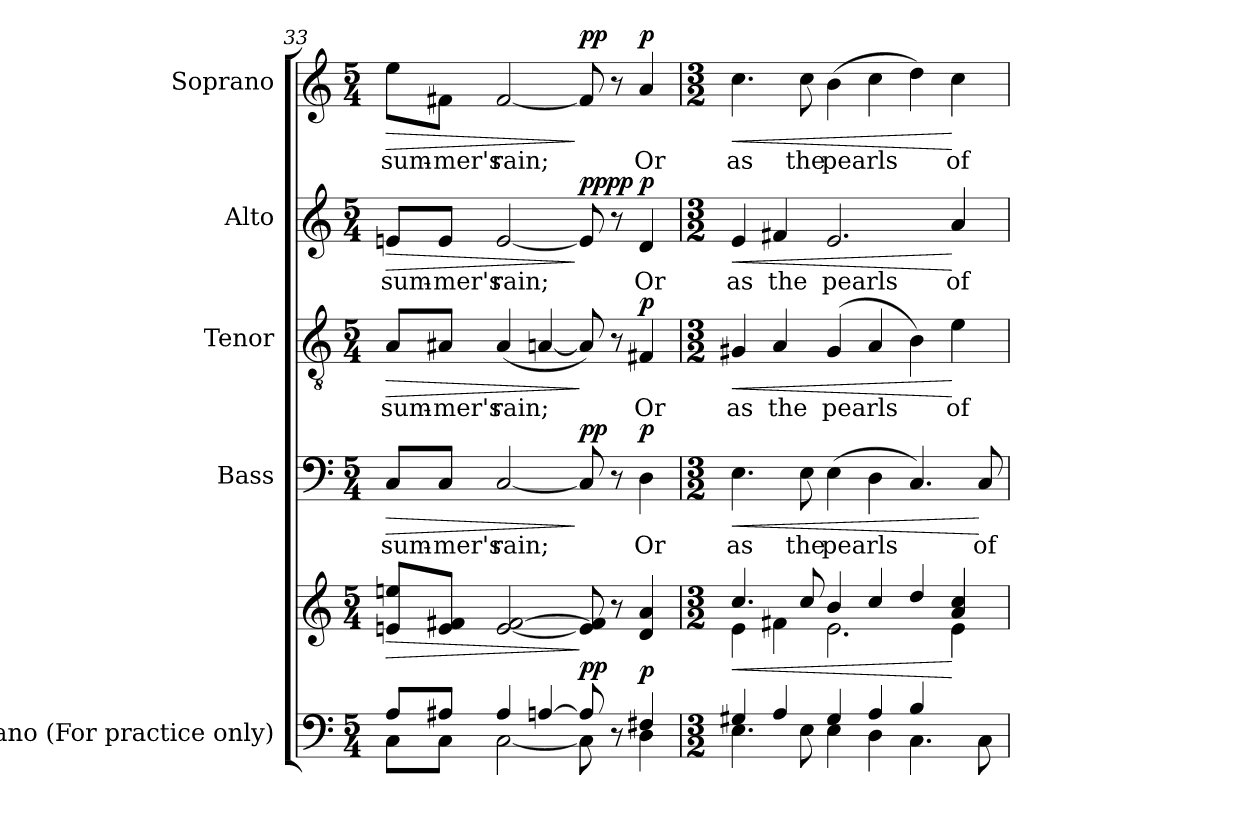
**kern	**kern	**dynam	**kern	**text	**dynam	**kern	**text	**dynam	**kern	**text	**dynam	**kern	**text	**dynam
*part5	*part5	*part5	*part4	*part4	*part4	*part3	*part3	*part3	*part2	*part2	*part2	*part1	*part1	*part1
*staff6	*staff5	*staff5/6	*staff4	*staff4	*staff4	*staff3	*staff3	*staff3	*staff2	*staff2	*staff2	*staff1	*staff1	*staff1
*I"Piano (For practice only)	*	*	*I"Bass	*	*	*I"Tenor	*	*	*I"Alto	*	*	*I"Soprano	*	*
*I'Pno.	*	*	*I'B.	*	*	*I'T.	*	*	*I'A.	*	*	*I'S.	*	*
*clefF4	*clefG2	*	*clefF4	*	*	*clefGv2	*	*	*clefG2	*	*	*clefG2	*	*
*	*	*	*	*	*	*ITrd7c12	*	*	*	*	*	*	*	*
*k[]	*k[]	*	*k[]	*	*	*k[]	*	*	*k[]	*	*	*k[]	*	*
*C:	*C:	*	*C:	*	*	*C:	*	*	*C:	*	*	*C:	*	*
*M5/4	*M5/4	*	*M5/4	*	*	*M5/4	*	*	*M5/4	*	*	*M5/4	*	*
=33	=33	=33	=33	=33	=33	=33	=33	=33	=33	=33	=33	=33	=33	=33
*^	*	*	*	*	*	*	*	*	*	*	*	*	*	*
!	!	!	!LO:HP:b	!	!	!	!	!	!	!	!	!	!	!	!
!	!	!	!	!	!LO:LY:b:color=#000000	!LO:HP:b	!	!	!	!	!	!	!	!	!
!	!	!	!	!	!	!	!	!LO:LY:b:color=#000000	!LO:HP:b	!	!	!	!	!	!
!	!	!	!	!	!	!	!	!	!	!	!LO:LY:b:color=#000000	!LO:HP:b	!	!	!
!	!	!	!	!	!	!	!	!	!	!	!	!	!	!LO:LY:b:color=#000000	!LO:HP:b
8Ai/L	8Ci\L	8eni/ 8eeniL	>	8Ci/L	sum-	>	8AAi/L	sum-	>	8eni/L	sum-	>	8eei\L	sum-	>
!	!	!	!	!	!LO:LY:b:color=#000000	!	!	!	!	!	!	!	!	!	!
!	!	!	!	!	!	!	!	!LO:LY:b:color=#000000	!	!	!	!	!	!	!
!	!	!	!	!	!	!	!	!	!	!	!LO:LY:b:color=#000000	!	!	!	!
!	!	!	!	!	!	!	!	!	!	!	!	!	!	!LO:LY:b:color=#000000	!
8A#Xi/J	8Ci\J	8ei/ 8f#XiJ	.	8Ci/J	-mer's	.	8AA#Xi/J	-mer's	.	8ei/J	-mer's	.	8f#Xi\J	-mer's	.
!	!	!	!	!	!LO:LY:b:color=#000000	!	!	!	!	!	!	!	!	!	!
!	!	!	!	!	!	!	!	!LO:LY:b:color=#000000	!	!	!	!	!	!	!
!	!	!	!	!	!	!	!	!	!	!	!LO:LY:b:color=#000000	!	!	!	!
!	!	!	!	!	!	!	!	!	!	!	!	!	!	!LO:LY:b:color=#000000	!
4A#i/	[<2Ci\	[<2ei/ [>2f#i	.	[<2Ci/	rain;	.	(4AA#i/	rain;	.	[<2ei/	rain;	.	[<2f#i/	rain;	.
[>4Ani/	.	.	.	.	.	.	[<4AAni/	.	.	.	.	.	.	.	.
8Ai/]	8Ci\]	8ei/] 8f#i]	] pp	8Ci/]	.	] pp	8AAi/])	.	]	8ei/]	.	] pp pp	8f#i/]	.	] pp
8ryy	8r	8r	.	8r	.	.	8r	.	.	8r	.	.	8r	.	.
!	!	!	!	!	!LO:LY:b:color=#000000	!	!	!	!	!	!	!	!	!	!
!	!	!	!	!	!	!	!	!LO:LY:b:color=#000000	!	!	!	!	!	!	!
!	!	!	!	!	!	!	!	!	!	!	!LO:LY:b:color=#000000	!	!	!	!
!	!	!	!	!	!	!	!	!	!	!	!	!	!	!LO:LY:b:color=#000000	!
4F#Xi/	4Di\	4di/ 4ai	p	4Di\	Or	p	4FF#Xi/	Or	p	4di/	Or	p	4ai/	Or	p
!!LO:LB:g=z
=34	=34	=34	=34	=34	=34	=34	=34	=34	=34	=34	=34	=34	=34	=34	=34
*M3/2	*	*M3/2	*	*M3/2	*	*	*M3/2	*	*	*M3/2	*	*	*M3/2	*	*
*	*	*^	*	*	*	*	*	*	*	*	*	*	*	*	*
!	!	!	!	!LO:HP:b	!	!	!	!	!	!	!	!	!	!	!	!
!	!	!	!	!	!	!LO:LY:b:color=#000000	!LO:HP:b	!	!	!	!	!	!	!	!	!
!	!	!	!	!	!	!	!	!	!LO:LY:b:color=#000000	!LO:HP:b	!	!	!	!	!	!
!	!	!	!	!	!	!	!	!	!	!	!	!LO:LY:b:color=#000000	!LO:HP:b	!	!	!
!	!	!	!	!	!	!	!	!	!	!	!	!	!	!	!LO:LY:b:color=#000000	!LO:HP:b
4G#Xi/	4.Ei\	4.cci/	4ei\	<	4.Ei\	as	<	4GG#Xi/	as	<	4ei/	as	<	4.cci\	as	<
!	!	!	!	!	!	!	!	!	!LO:LY:b:color=#000000	!	!	!	!	!	!	!
!	!	!	!	!	!	!	!	!	!	!	!	!LO:LY:b:color=#000000	!	!	!	!
4Ai/	.	.	4f#Xi\	.	.	.	.	4AAi/	the	.	4f#Xi/	the	.	.	.	.
!	!	!	!	!	!	!LO:LY:b:color=#000000	!	!	!	!	!	!	!	!	!	!
!	!	!	!	!	!	!	!	!	!	!	!	!	!	!	!LO:LY:b:color=#000000	!
.	8Ei\	8cci/	.	.	8Ei\	the	.	.	.	.	.	.	.	8cci\	the	.
!	!	!	!	!	!	!LO:LY:b:color=#000000	!	!	!	!	!	!	!	!	!	!
!	!	!	!	!	!	!	!	!	!LO:LY:b:color=#000000	!	!	!	!	!	!	!
!	!	!	!	!	!	!	!	!	!	!	!	!LO:LY:b:color=#000000	!	!	!	!
!	!	!	!	!	!	!	!	!	!	!	!	!	!	!	!LO:LY:b:color=#000000	!
4G#i/	4Ei\	4bi/	2.ei\	.	(4Ei\	pearls	.	(4GG#i/	pearls	.	2.ei/	pearls	.	(4bi\	pearls	.
4Ai/	4Di\	4cci/	.	.	4Di\	.	.	4AAi/	.	.	.	.	.	4cci\	.	.
4Bi/	4.Ci\	4ddi/	.	.	4.Ci/)	.	.	4BBi\)	.	.	.	.	.	4ddi\)	.	.
!	!	!	!	!	!	!	!	!	!LO:LY:b:color=#000000	!	!	!	!	!	!	!
!	!	!	!	!	!	!	!	!	!	!	!	!LO:LY:b:color=#000000	!	!	!	!
!	!	!	!	!	!	!	!	!	!	!	!	!	!	!	!LO:LY:b:color=#000000	!
4ryy	.	4ai/ 4cci	4ei\	[	.	.	.	4Ei\	of	[	4ai/	of	[	4cci\	of	[
!	!	!	!	!	!	!LO:LY:b:color=#000000	!	!	!	!	!	!	!	!	!	!
.	8Ci\	.	.	.	8Ci/	of	[	.	.	.	.	.	.	.	.	.
*v	*v	*	*	*	*	*	*	*	*	*	*	*	*	*	*	*
*	*v	*v	*	*	*	*	*	*	*	*	*	*	*	*	*
=	=	=	=	=	=	=	=	=	=	=	=	=	=	=
*-	*-	*-	*-	*-	*-	*-	*-	*-	*-	*-	*-	*-	*-	*-
